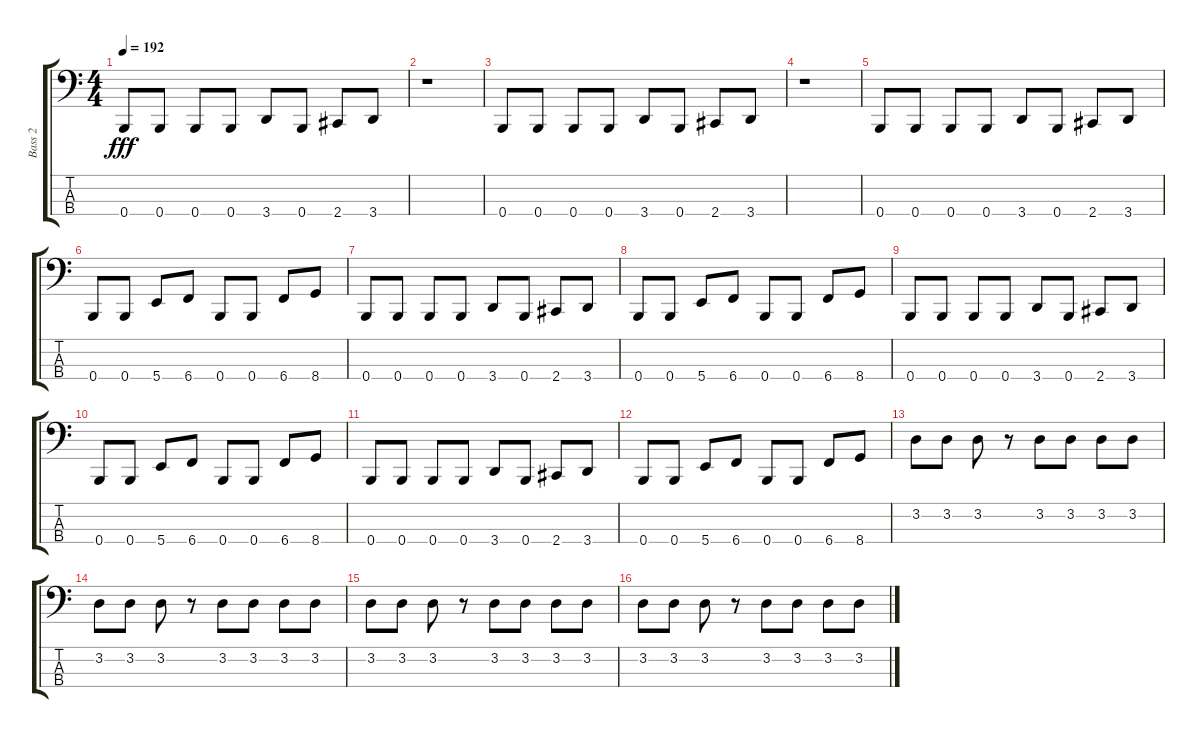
\track ("Bass 2" "Bass 2") {instrument electricbasspick}
\staff {score tabs}
\tuning (E2 B1 Gb1 B0) {hide}
\ts (4 4)
\tempo 192
\clef f4
\ks c
0.4.8{dy fff} 0.4.8 0.4.8 0.4.8 3.4.8 0.4.8 2.4.8 3.4.8 |
r.1 |
0.4.8 0.4.8 0.4.8 0.4.8 3.4.8 0.4.8 2.4.8 3.4.8 |
r.1 |
0.4.8 0.4.8 0.4.8 0.4.8 3.4.8 0.4.8 2.4.8 3.4.8 |
0.4.8 0.4.8 5.4.8 6.4.8 0.4.8 0.4.8 6.4.8 8.4.8 |
0.4.8 0.4.8 0.4.8 0.4.8 3.4.8 0.4.8 2.4.8 3.4.8 |
0.4.8 0.4.8 5.4.8 6.4.8 0.4.8 0.4.8 6.4.8 8.4.8 |
0.4.8 0.4.8 0.4.8 0.4.8 3.4.8 0.4.8 2.4.8 3.4.8 |
0.4.8 0.4.8 5.4.8 6.4.8 0.4.8 0.4.8 6.4.8 8.4.8 |
0.4.8 0.4.8 0.4.8 0.4.8 3.4.8 0.4.8 2.4.8 3.4.8 |
0.4.8 0.4.8 5.4.8 6.4.8 0.4.8 0.4.8 6.4.8 8.4.8 |
3.2.8 3.2.8 3.2.8 r.8 3.2.8 3.2.8 3.2.8 3.2.8 |
3.2.8 3.2.8 3.2.8 r.8 3.2.8 3.2.8 3.2.8 3.2.8 |
3.2.8 3.2.8 3.2.8 r.8 3.2.8 3.2.8 3.2.8 3.2.8 |
3.2.8 3.2.8 3.2.8 r.8 3.2.8 3.2.8 3.2.8 3.2.8
